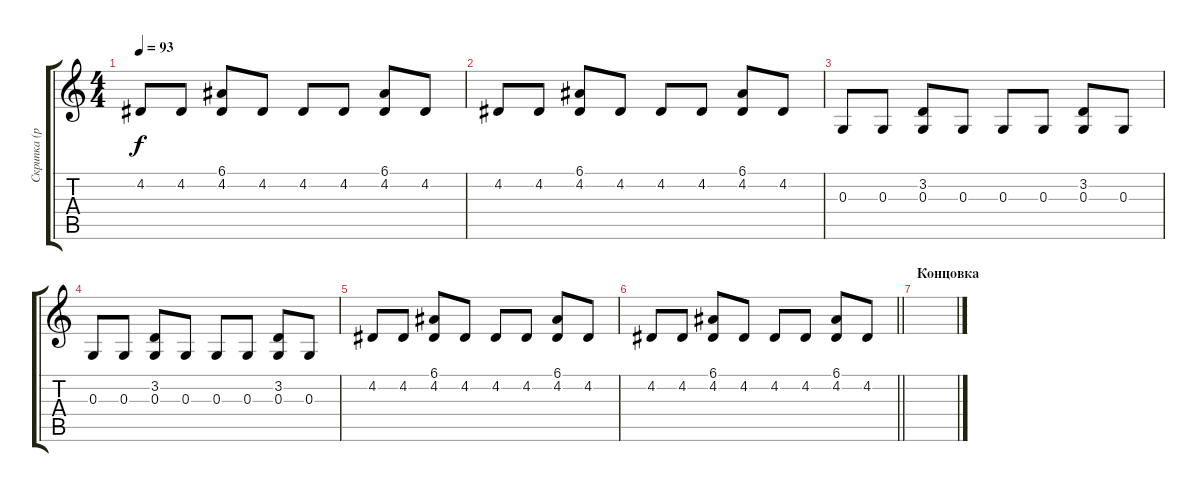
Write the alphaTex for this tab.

\track ("Скрипка (pizzicato)" "Скрипка (p") {instrument pizzicatostrings}
\staff {score tabs}
\tuning (E4 B3 G3 D3 A2 E2) {hide}
\ts (4 4)
\tempo 93
\clef g2
\ks c
4.2.8{dy f} 4.2.8 (6.1 4.2).8 4.2.8 4.2.8 4.2.8 (6.1 4.2).8 4.2.8 |
4.2.8 4.2.8 (6.1 4.2).8 4.2.8 4.2.8 4.2.8 (6.1 4.2).8 4.2.8 |
0.3.8 0.3.8 (3.2 0.3).8 0.3.8 0.3.8 0.3.8 (3.2 0.3).8 0.3.8 |
0.3.8 0.3.8 (3.2 0.3).8 0.3.8 0.3.8 0.3.8 (3.2 0.3).8 0.3.8 |
4.2.8 4.2.8 (6.1 4.2).8 4.2.8 4.2.8 4.2.8 (6.1 4.2).8 4.2.8 |
\barLineRight lightlight
4.2.8 4.2.8 (6.1 4.2).8 4.2.8 4.2.8 4.2.8 (6.1 4.2).8 4.2.8 |
\section ("" "Концовка")
